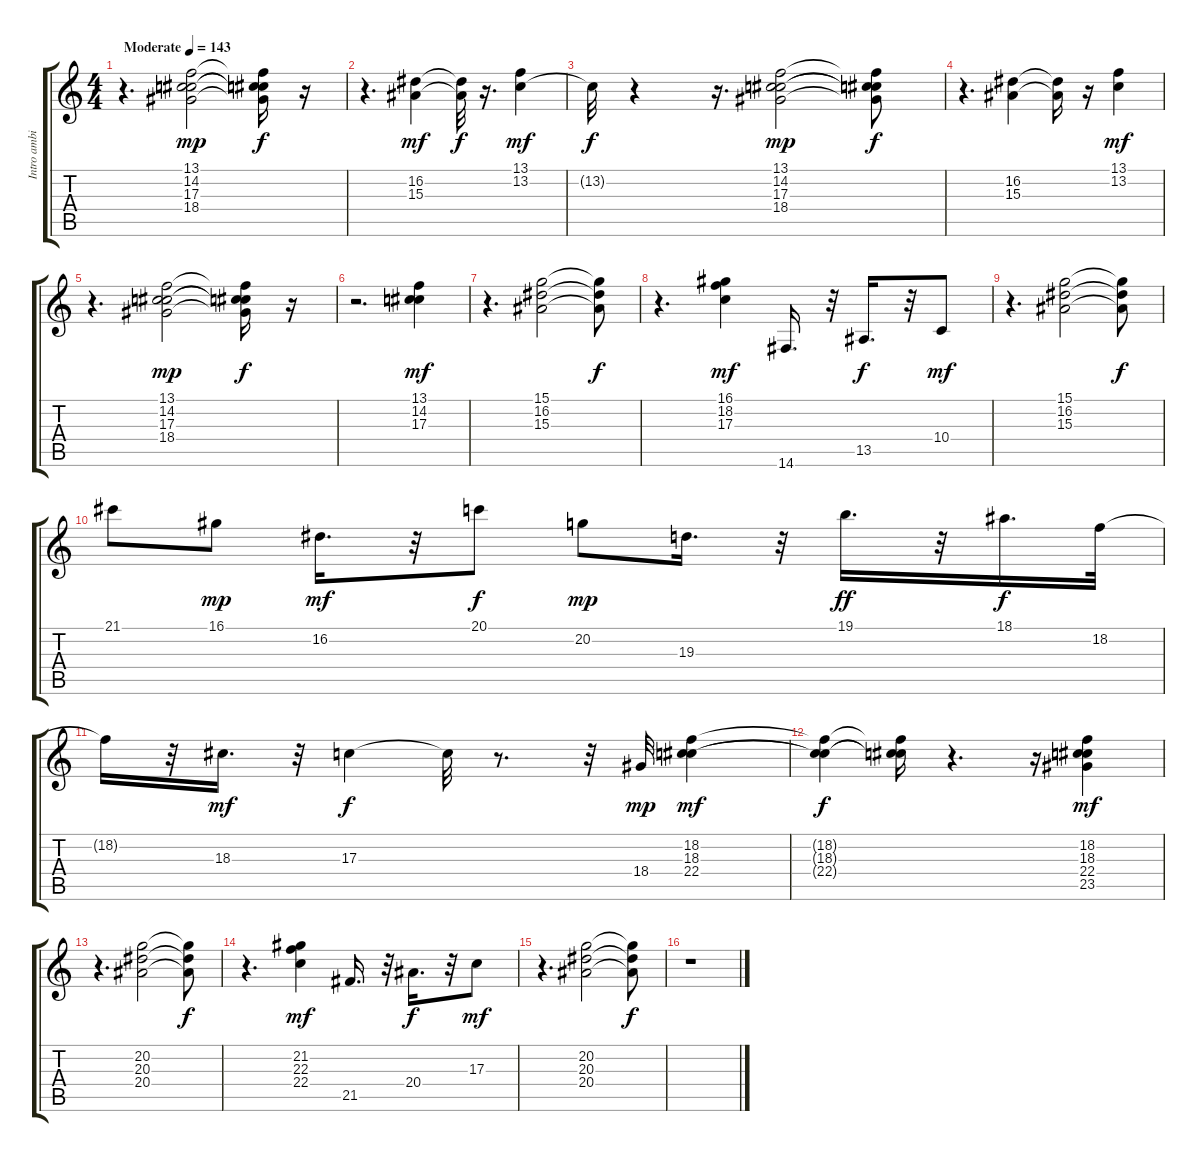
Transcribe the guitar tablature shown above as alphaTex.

\track ("Intro ambience" "Intro ambi") {instrument fx4atmosphere}
\staff {score tabs}
\tuning (E4 B3 G3 D3 A2 E2) {hide}
\ts (4 4)
\tempo (143 "Moderate")
\clef g2
\ks c
r.4{d dy mp instrument fx4atmosphere} (13.1 14.2 17.3 18.4).2 (13.1{t} 14.2{t} 17.3{t} 18.4{t}).16{dy f} r.16 |
r.4{d} (16.2 15.3).4{dy mf} (16.2{t} 15.3{t}).32{dy f} r.16{d} (13.1 13.2).4{dy mf} |
13.2{t}.32{dy f} r.4 r.16{d} (13.1 14.2 17.3 18.4).2{dy mp} (13.1{t} 14.2{t} 17.3{t} 18.4{t}).8{dy f} |
r.4{d} (16.2 15.3).4 (16.2{t} 15.3{t}).16 r.16 (13.1 13.2).4{dy mf} |
r.4{d} (13.1 14.2 17.3 18.4).2{dy mp} (13.1{t} 14.2{t} 17.3{t} 18.4{t}).16{dy f} r.16 |
r.2{d} (13.1 14.2 17.3).4{dy mf} |
r.4{d} (15.1 16.2 15.3).2 (15.1{t} 16.2{t} 15.3{t}).8{dy f} |
r.4{d} (16.1 18.2 17.3).4{dy mf} 14.6.16{d} r.32 13.5.16{d dy f} r.32 10.4.8{dy mf} |
r.4{d} (15.1 16.2 15.3).2 (15.1{t} 16.2{t} 15.3{t}).8{dy f} |
21.1.8 16.1.8{dy mp} 16.2.16{d dy mf} r.32 20.1.8{dy f} 20.2.8{dy mp} 19.3.16{d} r.32 19.1.16{d dy ff} r.32 18.1.16{d dy f} 18.2.32 |
18.2{t}.16 r.32 18.3.16{d dy mf} r.32 17.3.4{dy f} 17.3{t}.32 r.8{d} r.32 18.4.32{dy mp} (18.2 18.3 22.4).4{dy mf} |
(18.2{t} 18.3{t} 22.4{t}).4{dy f} (18.2{t} 18.3{t} 22.4{t}).16 r.4{d} r.16 (18.2 18.3 22.4 23.5).4{dy mf} |
r.4{d} (20.2 20.3 20.4).2 (20.2{t} 20.3{t} 20.4{t}).8{dy f} |
r.4{d} (21.2 22.3 22.4).4{dy mf} 21.5.16{d} r.32 20.4.16{d dy f} r.32 17.3.8{dy mf} |
r.4{d} (20.2 20.3 20.4).2 (20.2{t} 20.3{t} 20.4{t}).8{dy f} |
r.1
